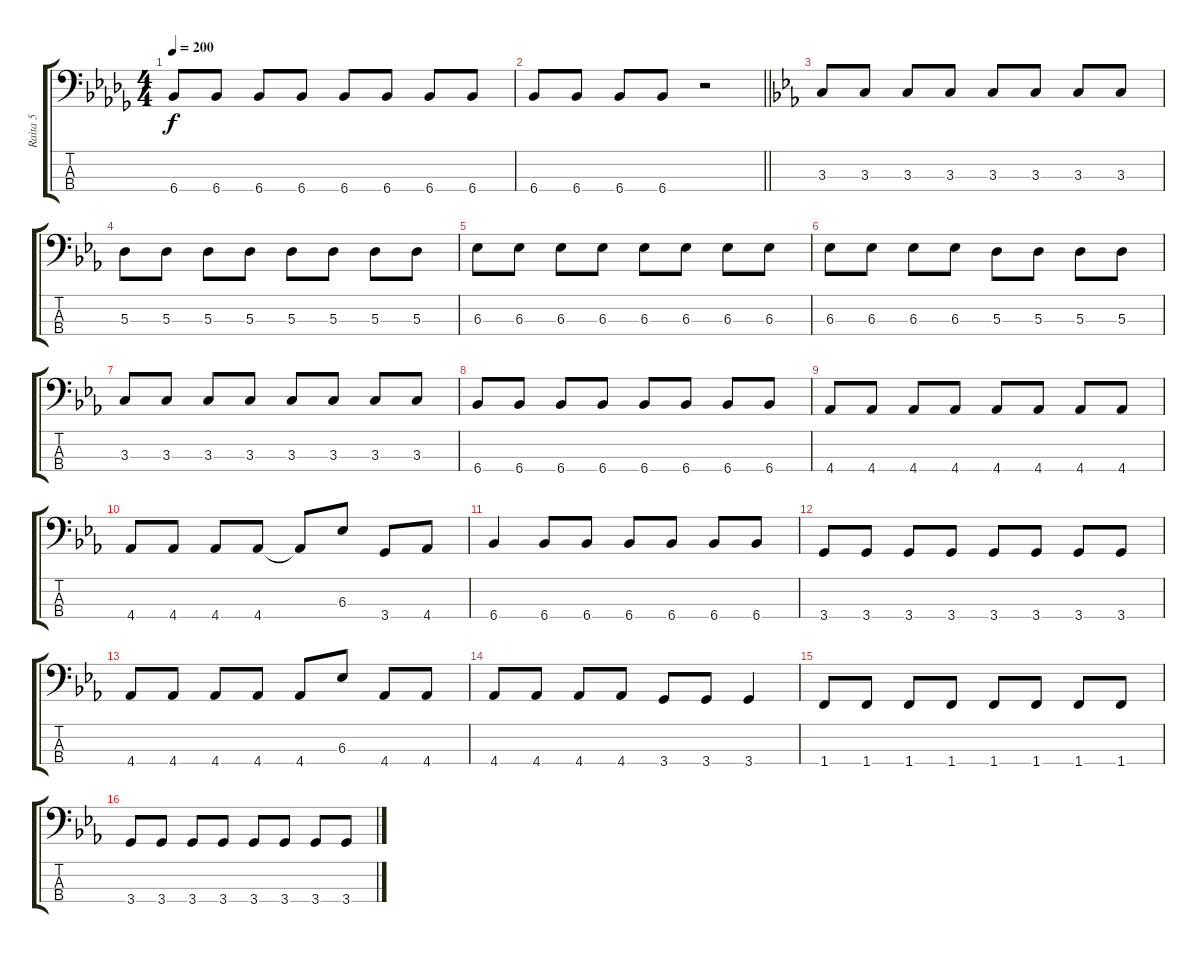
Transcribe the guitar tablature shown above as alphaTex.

\track ("Raita 5" "Raita 5") {instrument electricbassfinger}
\staff {score tabs}
\tuning (G2 D2 A1 E1) {hide}
\ts (4 4)
\tempo 200
\clef f4
\ks db
6.4.8{dy f} 6.4.8 6.4.8 6.4.8 6.4.8 6.4.8 6.4.8 6.4.8 |
\barLineRight lightlight
6.4.8 6.4.8 6.4.8 6.4.8 r.2 |
\ks eb
3.3.8 3.3.8 3.3.8 3.3.8 3.3.8 3.3.8 3.3.8 3.3.8 |
5.3.8 5.3.8 5.3.8 5.3.8 5.3.8 5.3.8 5.3.8 5.3.8 |
6.3.8 6.3.8 6.3.8 6.3.8 6.3.8 6.3.8 6.3.8 6.3.8 |
6.3.8 6.3.8 6.3.8 6.3.8 5.3.8 5.3.8 5.3.8 5.3.8 |
3.3.8 3.3.8 3.3.8 3.3.8 3.3.8 3.3.8 3.3.8 3.3.8 |
6.4.8 6.4.8 6.4.8 6.4.8 6.4.8 6.4.8 6.4.8 6.4.8 |
4.4.8 4.4.8 4.4.8 4.4.8 4.4.8 4.4.8 4.4.8 4.4.8 |
4.4.8 4.4.8 4.4.8 4.4.8 4.4{t}.8 6.3.8 3.4.8 4.4.8 |
6.4.4 6.4.8 6.4.8 6.4.8 6.4.8 6.4.8 6.4.8 |
3.4.8 3.4.8 3.4.8 3.4.8 3.4.8 3.4.8 3.4.8 3.4.8 |
4.4.8 4.4.8 4.4.8 4.4.8 4.4.8 6.3.8 4.4.8 4.4.8 |
4.4.8 4.4.8 4.4.8 4.4.8 3.4.8 3.4.8 3.4.4 |
1.4.8 1.4.8 1.4.8 1.4.8 1.4.8 1.4.8 1.4.8 1.4.8 |
3.4.8 3.4.8 3.4.8 3.4.8 3.4.8 3.4.8 3.4.8 3.4.8
